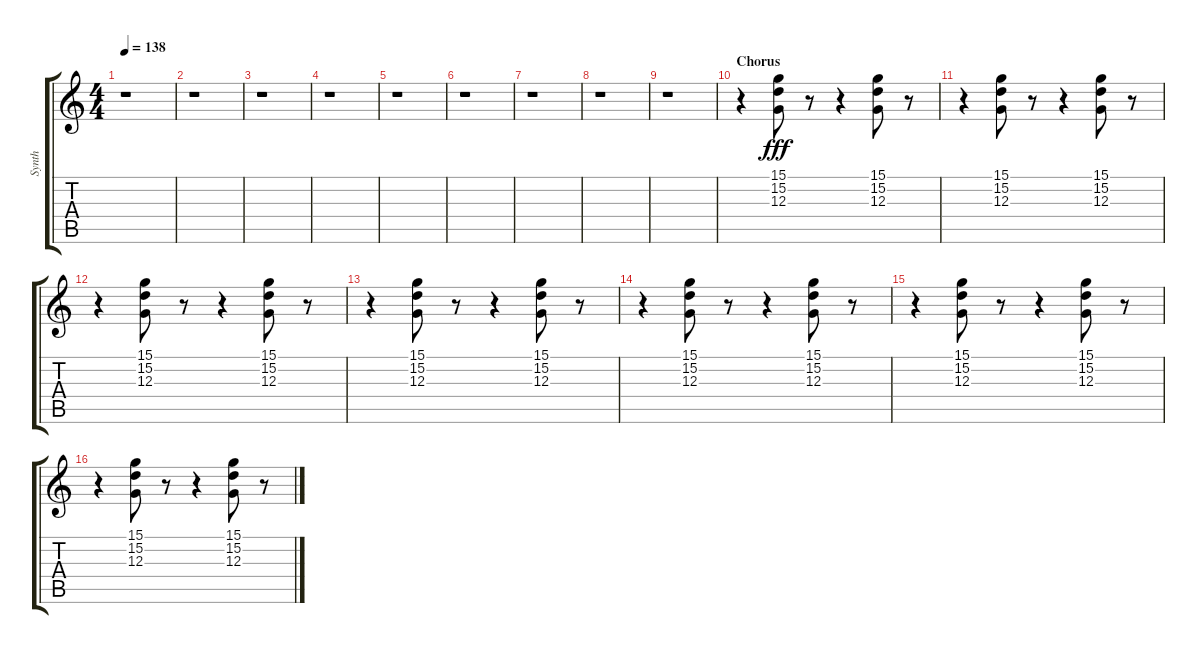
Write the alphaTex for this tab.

\track ("Synth" "Synth") {instrument reedorgan}
\staff {score tabs}
\tuning (E4 B3 G3 D3 A2 E2) {hide}
\ts (4 4)
\tempo 138
\clef g2
\ks c
r.1{dy fff} |
r.1 |
r.1 |
r.1 |
r.1 |
r.1 |
r.1 |
r.1 |
r.1 |
\section ("" "Chorus")
r.4 (15.1 15.2 12.3).8 r.8 r.4 (15.1 15.2 12.3).8 r.8 |
r.4 (15.1 15.2 12.3).8 r.8 r.4 (15.1 15.2 12.3).8 r.8 |
r.4 (15.1 15.2 12.3).8 r.8 r.4 (15.1 15.2 12.3).8 r.8 |
r.4 (15.1 15.2 12.3).8 r.8 r.4 (15.1 15.2 12.3).8 r.8 |
r.4 (15.1 15.2 12.3).8 r.8 r.4 (15.1 15.2 12.3).8 r.8 |
r.4 (15.1 15.2 12.3).8 r.8 r.4 (15.1 15.2 12.3).8 r.8 |
r.4 (15.1 15.2 12.3).8 r.8 r.4 (15.1 15.2 12.3).8 r.8
